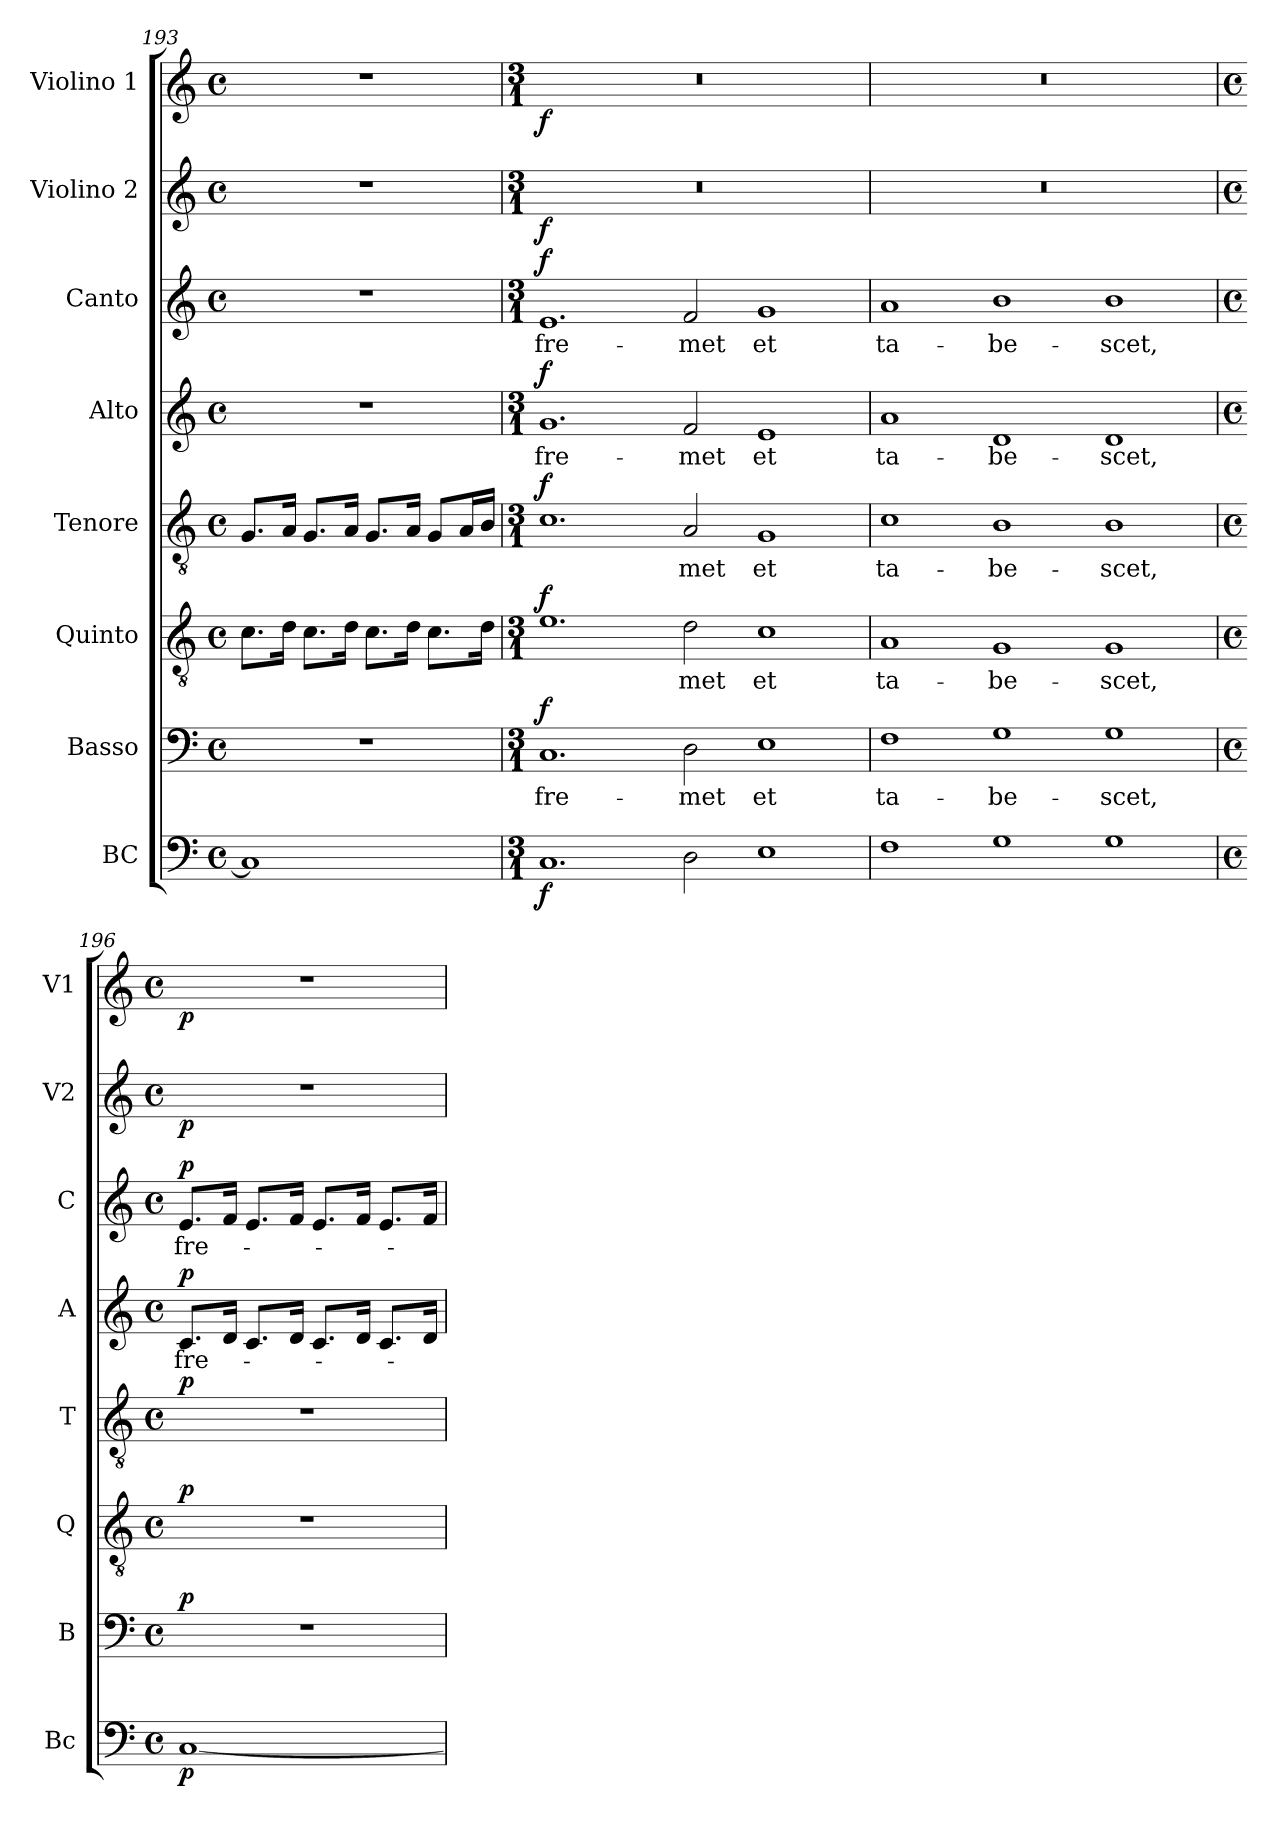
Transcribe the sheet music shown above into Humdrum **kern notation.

**kern	**dynam	**kern	**text	**dynam	**kern	**text	**dynam	**kern	**text	**dynam	**kern	**text	**dynam	**kern	**text	**dynam	**kern	**dynam	**kern	**dynam
*part8	*part8	*part7	*part7	*part7	*part6	*part6	*part6	*part5	*part5	*part5	*part4	*part4	*part4	*part3	*part3	*part3	*part2	*part2	*part1	*part1
*staff8	*staff8	*staff7	*staff7	*staff7	*staff6	*staff6	*staff6	*staff5	*staff5	*staff5	*staff4	*staff4	*staff4	*staff3	*staff3	*staff3	*staff2	*staff2	*staff1	*staff1
*I"BC	*	*I"Basso	*	*	*I"Quinto	*	*	*I"Tenore	*	*	*I"Alto	*	*	*I"Canto	*	*	*I"Violino 2	*	*I"Violino 1	*
*I'Bc	*	*I'B	*	*	*I'Q	*	*	*I'T	*	*	*I'A	*	*	*I'C	*	*	*I'V2	*	*I'V1	*
*clefF4	*	*clefF4	*	*	*clefGv2	*	*	*clefGv2	*	*	*clefG2	*	*	*clefG2	*	*	*clefG2	*	*clefG2	*
*k[]	*	*k[]	*	*	*k[]	*	*	*k[]	*	*	*k[]	*	*	*k[]	*	*	*k[]	*	*k[]	*
*C:	*	*C:	*	*	*C:	*	*	*C:	*	*	*C:	*	*	*C:	*	*	*C:	*	*C:	*
*M4/4	*	*M4/4	*	*	*M4/4	*	*	*M4/4	*	*	*M4/4	*	*	*M4/4	*	*	*M4/4	*	*M4/4	*
*met(c)	*	*met(c)	*	*	*met(c)	*	*	*met(c)	*	*	*met(c)	*	*	*met(c)	*	*	*met(c)	*	*met(c)	*
=193	=193	=193	=193	=193	=193	=193	=193	=193	=193	=193	=193	=193	=193	=193	=193	=193	=193	=193	=193	=193
1C]	.	1r	.	.	8.c\L	.	.	8.G/L	.	.	1r	.	.	1r	.	.	1r	.	1r	.
.	.	.	.	.	16d\Jk	.	.	16A/Jk	.	.	.	.	.	.	.	.	.	.	.	.
.	.	.	.	.	8.c\L	.	.	8.G/L	.	.	.	.	.	.	.	.	.	.	.	.
.	.	.	.	.	16d\Jk	.	.	16A/Jk	.	.	.	.	.	.	.	.	.	.	.	.
.	.	.	.	.	8.c\L	.	.	8.G/L	.	.	.	.	.	.	.	.	.	.	.	.
.	.	.	.	.	16d\Jk	.	.	16A/Jk	.	.	.	.	.	.	.	.	.	.	.	.
.	.	.	.	.	8.c\L	.	.	8G/L	.	.	.	.	.	.	.	.	.	.	.	.
.	.	.	.	.	.	.	.	16A/L	.	.	.	.	.	.	.	.	.	.	.	.
.	.	.	.	.	16d\Jk	.	.	16B/JJ	.	.	.	.	.	.	.	.	.	.	.	.
!!LO:PB:g=z
=194	=194	=194	=194	=194	=194	=194	=194	=194	=194	=194	=194	=194	=194	=194	=194	=194	=194	=194	=194	=194
*M3/1	*	*M3/1	*	*	*M3/1	*	*	*M3/1	*	*	*M3/1	*	*	*M3/1	*	*	*M3/1	*	*M3/1	*
!	!LO:DY:b	!	!LO:LY:b	!LO:DY:b	!	!	!LO:DY:b	!	!	!LO:DY:b	!	!LO:LY:b	!LO:DY:b	!	!LO:LY:b	!LO:DY:b	!	!LO:DY:b	!	!LO:DY:b
1.C	f	1.C	fre-	f	1.e	.	f	1.c	.	f	1.g	fre-	f	1.e	fre-	f	0.r	f	0.r	f
!	!	!	!LO:LY:b	!	!	!LO:LY:b	!	!	!LO:LY:b	!	!	!LO:LY:b	!	!	!LO:LY:b	!	!	!	!	!
2D\	.	2D\	-met	.	2d\	-met	.	2A/	-met	.	2f/	-met	.	2f/	-met	.	.	.	.	.
!	!	!	!LO:LY:b	!	!	!LO:LY:b	!	!	!LO:LY:b	!	!	!LO:LY:b	!	!	!LO:LY:b	!	!	!	!	!
1E	.	1E	et	.	1c	et	.	1G	et	.	1e	et	.	1g	et	.	.	.	.	.
=195	=195	=195	=195	=195	=195	=195	=195	=195	=195	=195	=195	=195	=195	=195	=195	=195	=195	=195	=195	=195
!	!	!	!LO:LY:b	!	!	!LO:LY:b	!	!	!LO:LY:b	!	!	!LO:LY:b	!	!	!LO:LY:b	!	!	!	!	!
1F	.	1F	ta-	.	1A	ta-	.	1c	ta-	.	1a	ta-	.	1a	ta-	.	0.r	.	0.r	.
!	!	!	!LO:LY:b	!	!	!LO:LY:b	!	!	!LO:LY:b	!	!	!LO:LY:b	!	!	!LO:LY:b	!	!	!	!	!
1G	.	1G	-be-	.	1G	-be-	.	1B	-be-	.	1d	-be-	.	1b	-be-	.	.	.	.	.
!	!	!	!LO:LY:b	!	!	!LO:LY:b	!	!	!LO:LY:b	!	!	!LO:LY:b	!	!	!LO:LY:b	!	!	!	!	!
1G	.	1G	-scet,	.	1G	-scet,	.	1B	-scet,	.	1d	-scet,	.	1b	-scet,	.	.	.	.	.
=196	=196	=196	=196	=196	=196	=196	=196	=196	=196	=196	=196	=196	=196	=196	=196	=196	=196	=196	=196	=196
*M4/4	*	*M4/4	*	*	*M4/4	*	*	*M4/4	*	*	*M4/4	*	*	*M4/4	*	*	*M4/4	*	*M4/4	*
*met(c)	*	*met(c)	*	*	*met(c)	*	*	*met(c)	*	*	*met(c)	*	*	*met(c)	*	*	*met(c)	*	*met(c)	*
!	!LO:DY:b	!	!	!LO:DY:b	!	!	!LO:DY:b	!	!	!LO:DY:b	!	!LO:LY:b	!LO:DY:b	!	!LO:LY:b	!LO:DY:b	!	!LO:DY:b	!	!LO:DY:b
[1C	p	1r	.	p	1r	.	p	1r	.	p	8.c/L	fre-	p	8.e/L	fre-	p	1r	p	1r	p
.	.	.	.	.	.	.	.	.	.	.	16d/Jk	.	.	16f/Jk	.	.	.	.	.	.
.	.	.	.	.	.	.	.	.	.	.	8.c/L	.	.	8.e/L	.	.	.	.	.	.
.	.	.	.	.	.	.	.	.	.	.	16d/Jk	.	.	16f/Jk	.	.	.	.	.	.
.	.	.	.	.	.	.	.	.	.	.	8.c/L	.	.	8.e/L	.	.	.	.	.	.
.	.	.	.	.	.	.	.	.	.	.	16d/Jk	.	.	16f/Jk	.	.	.	.	.	.
.	.	.	.	.	.	.	.	.	.	.	8.c/L	.	.	8.e/L	.	.	.	.	.	.
.	.	.	.	.	.	.	.	.	.	.	16d/Jk	.	.	16f/Jk	.	.	.	.	.	.
=	=	=	=	=	=	=	=	=	=	=	=	=	=	=	=	=	=	=	=	=
*-	*-	*-	*-	*-	*-	*-	*-	*-	*-	*-	*-	*-	*-	*-	*-	*-	*-	*-	*-	*-
